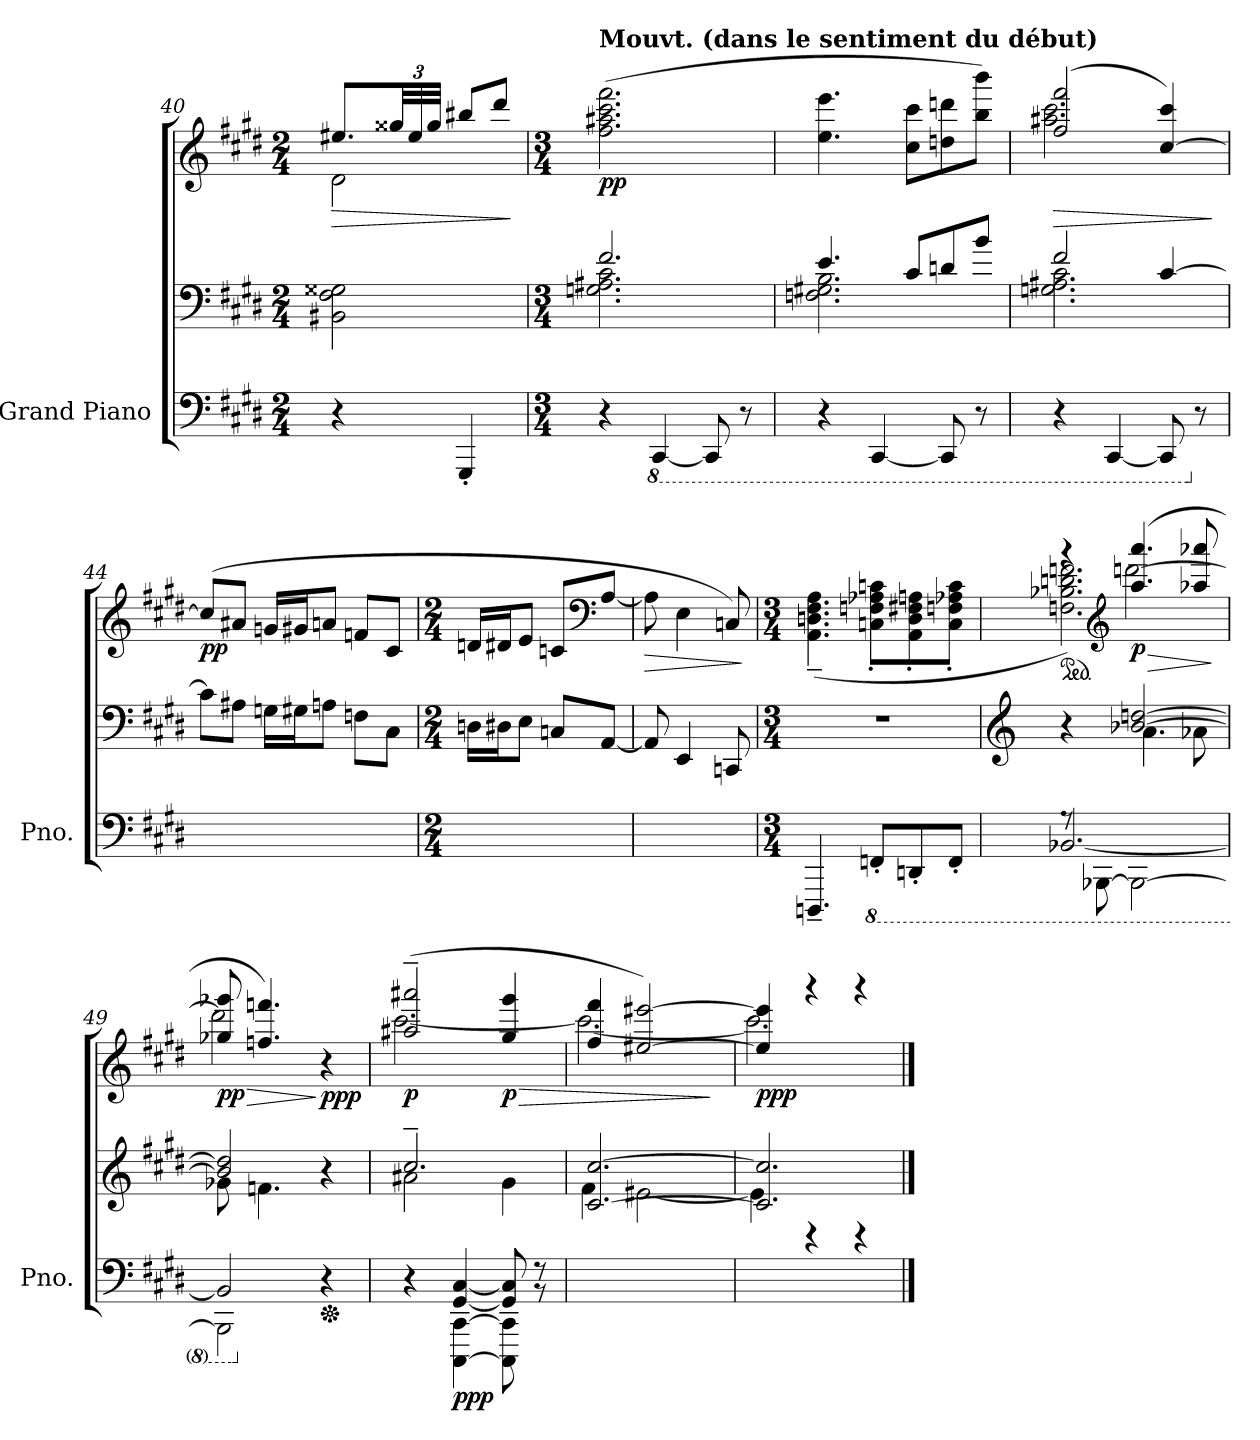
**kern	**kern	**kern	**dynam
*part1	*part1	*part1	*part1
*staff3	*staff2	*staff1	*staff1/2/3
*I"Grand Piano	*	*	*
*I'Pno.	*	*	*
*clefF4	*clefF4	*clefG2	*
*k[f#c#g#d#]	*k[f#c#g#d#]	*k[f#c#g#d#]	*
*M2/4	*M2/4	*M2/4	*
=40	=40	=40	=40
*	*^	*	*
!	!	!	!LO:TX:a:B:t=Cédez - - - - - - - - - - - - - -	!
!	!	!	!	!LO:HP:b
*	*	*	*^	*
4r	2BB#X\ 2F#\ 2G##X\	8ryy	8.ee#X/L	2d#\	>
*	*	*	*MM54	*	*
.	.	8ryy	.	.	.
*	*	*	*Xbrackettup	*	*
.	.	.	48gg##X/LL	.	.
.	.	.	48ee#/	.	.
.	.	.	48gg##/JJJ	.	.
*	*	*	*MM53	*	*
4GGG#'/	.	8ryy	8bb#X/L	.	.
*	*	*	*MM52	*	*
.	.	8ryy	8ddd#Z/J	.	.
*	*v	*v	*	*	*
*	*	*v	*v	*
.	.	.	]
=41	=41	=41	=41
*M3/4	*M3/4	*M3/4	*
*	*^	*	*
!	!	!	!LO:TX:a:B:t=Mouvt. (dans le sentiment du début)	!
!	!	!	!	!LO:DY:b
4r	2.f#/	2.Gn\ 2.A#X\ 2.c#\	(>2.ff#\ 2.aa#X\ 2.ccc#\ 2.fff#\	pp
*8ba	*	*	*	*
[4CCC#/	.	.	.	.
8CCC#/]	.	.	.	.
8r	.	.	.	.
=42	=42	=42	=42	=42
4r	4.e/	2.Fn\ 2.G#X\ 2.B\	4.ee\ 4.eee\	.
[4CCC#/	.	.	.	.
.	8c#/L	.	8cc#\ 8ccc#\L	.
8CCC#/]	8dn/	.	8ddn\ 8dddn\	.
8r	8b/J	.	8bb\ 8bbb\J)	.
!!LO:PB:g=z
=43	=43	=43	=43	=43
!	!	!	!	!LO:HP:b
*	*	*	*^	*
4r	2f#/	2.Gn\ 2.A#X\ 2.c#\	(>2ff#/ 2fff#/	2.aa#X\ 2.ccc#\	>
[4CCC#/	.	.	.	.	.
8CCC#/]	[4c#/	.	[4cc#/ 4ccc#/)	.	.
*X8ba	*	*	*	*	*
8r	.	.	.	.	.
*	*v	*v	*	*	*
*	*	*v	*v	*
.	.	.	]
=44	=44	=44	=44
!	!	!	!LO:DY:b
8ryy	8c#\L]	(>8cc#/L]	pp
8ryy	8A#X\J	8a#X/J	.
2ryy	16Gn\LL	16gn/LL	.
.	16G#X\J	16g#X/J	.
.	8An\J	8an/J	.
.	8Fn\L	8fn/L	.
.	8C#\J	8c#/J	.
=45	=45	=45	=45
*M2/4	*M2/4	*M2/4	*
2ryy	16Dn\LL	16dn/LL	.
.	16D#X\J	16d#X/J	.
.	8E\J	8e/J	.
.	8Cn/L	8cn/L	.
*	*	*clefF4	*
.	[8AA/J	[8A/J	.
=46	=46	=46	=46
!	!	!	!LO:HP:b
2ryy	8AA/]	8A\]	>
.	4EE/	4E\	.
.	8CCn/	8Cn/)	.
.	.	.	]
!!LO:LB:g=z
=47	=47	=47	=47
*M3/4	*M3/4	*M3/4	*
*	*	*^	*
!	!	!	!	!LO:DY:b
!	!	!	!	!LO:DY:n=1:b
4.DDDn~/	2.r	2.ryy	(>4.AA\~ 4.Dn\~ 4.F#\~ 4.A\~	pp other-dynamics
*8ba	*	*	*	*
8FFFn'/L	.	.	8Cn\' 8Fn\' 8A-X\' 8cn\'L	.
8DDD'/	.	.	8AA\' 8D\' 8F#X\' 8An\'	.
8FFF'/J	.	.	8C\' 8Fn\' 8A-X\' 8c\'J	.
*	*	*v	*v	*
=48	=48	=48	=48
*	*clefG2	*	*
*^	*^	*	*
*	*	*	*	*ped	*
*	*	*	*	*^	*
*	*	*	*	*	*^	*
8rGG	[2.BBB-X/	4r	4ryy	4rb	2.Fn\ 2.B-X\ 2.dn\ 2.fn\)	4ryy	.
[8BBBB-X\	.	.	.	.	.	.	.
*	*	*	*	*clefG2	*	*	*
!	!	!	!	!	!	!	!LO:HP:b
!	!	!	!	!	!	!	!LO:DY:n=1:b
2BBBB-\_	.	[2b-X/ [2ddn/	4.a\	(>4.aa/ 4.aaa/	.	[2dddn\	> p
.	.	.	8a-X\	8aa-X/ 8aaa-X/	.	.	.
*v	*v	*	*	*	*	*	*
*	*v	*v	*	*	*	*
*	*	*v	*v	*v	*
.	.	.	]
=49	=49	=49	=49
*^	*^	*	*
!	!	!	!	!	!LO:HP:b
*	*	*	*	*^	*
!	!	!	!	!	!	!LO:DY:n=1:b
2BBBB-\]	2BBB-/]	2b-/] 2dd/]	8g-X\	8gg-X/ 8ggg-X/	2ddd\]	> pp
.	.	.	4.fn\	4.ffn/ 4.fffn/)	.	.
*X8ba	*	*	*	*	*	*
*Xped	*	*	*	*	*	*
!	!	!	!	!	!	!LO:DY:n=2:b
4ryy	4r	4r	4ryy	4r	4ryy	] ppp
!!LO:LB:g=z	!!
=50	=50	=50	=50	=50	=50	=50
!	!	!	!	!	!	!LO:DY:b
4ryy	4r	2.cc#~/	2a#X\	(>2aa#X/~ 2aaa#X/~	[2.ccc#\	p
!	!	!	!	!	!	!LO:DY:b=3
[4CCC#\ [4CC#\	[4GG#/ [4C#/	.	.	.	.	ppp
!	!	!	!	!	!	!LO:HP:b
!	!	!	!	!	!	!LO:DY:n=1:b
8CCC#\] 8CC#\]	8GG#/] 8C#/]	.	4g#\	4gg#/ 4ggg#/	.	> p
8r	8r	.	.	.	.	.
*v	*v	*	*	*	*	*
=51	=51	=51	=51	=51	=51
4ryy	[2.c#/ [2.cc#/	4f#\	4ff#/ 4fff#/	2.ccc#\_	.
4ryy	.	[2e#X\	[2ee#X/ [2eee#X/)	.	.
4ryy	.	.	.	.	.
*	*v	*v	*	*	*
*	*	*v	*v	*
.	.	.	]
=52	=52	=52	=52
*	*^	*^	*
!	!	!	!	!	!LO:DY:b
4ryy	2.c#/] 2.cc#/]	4e#\]	4ee#/] 4eee#/]	2.ccc#\]	ppp
2ryy	.	4r	4r	.	.
.	.	4r	4r	.	.
*	*v	*v	*	*	*
*	*	*v	*v	*
==	==	==	==
*-	*-	*-	*-
